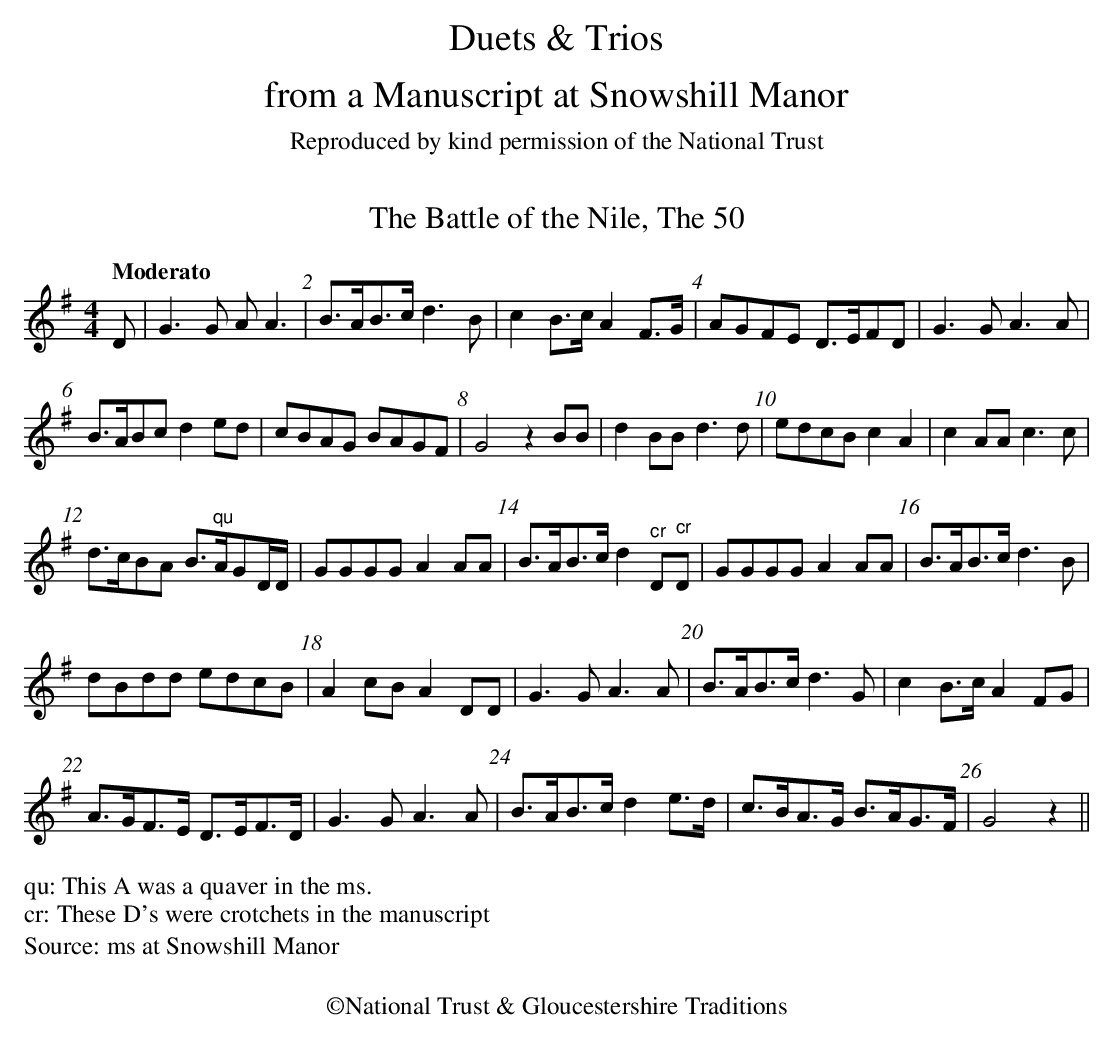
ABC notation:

X:1
T:The Battle of the Nile, The 50
M:4/4
L:1/8
Q:"Moderato"
K:G
D|G3G AA3|B>AB>cd3B|c2B>cA2F>G|AGFE D>EFD|\
G3GA3A|
B>ABcd2ed|cBAG BAGF|G4z2BB|\
d2BBd3d|edcBc2A2|c2AAc3c|
d>cBA B>"^qu"AGD/2D/2|GGGG A2AA|\
B>AB>c d2"^cr"D"^cr"D|GGGGA2AA|B>AB>c d3B|
dBdd edcB|A2cBA2DD|G3GA3A|B>AB>cd3G|\
c2B>cA2FG|
A>GF>E D>EF>D|G3GA3A|B>AB>cd2e>d|\
c>BA>G B>AG>F|G4z2||
